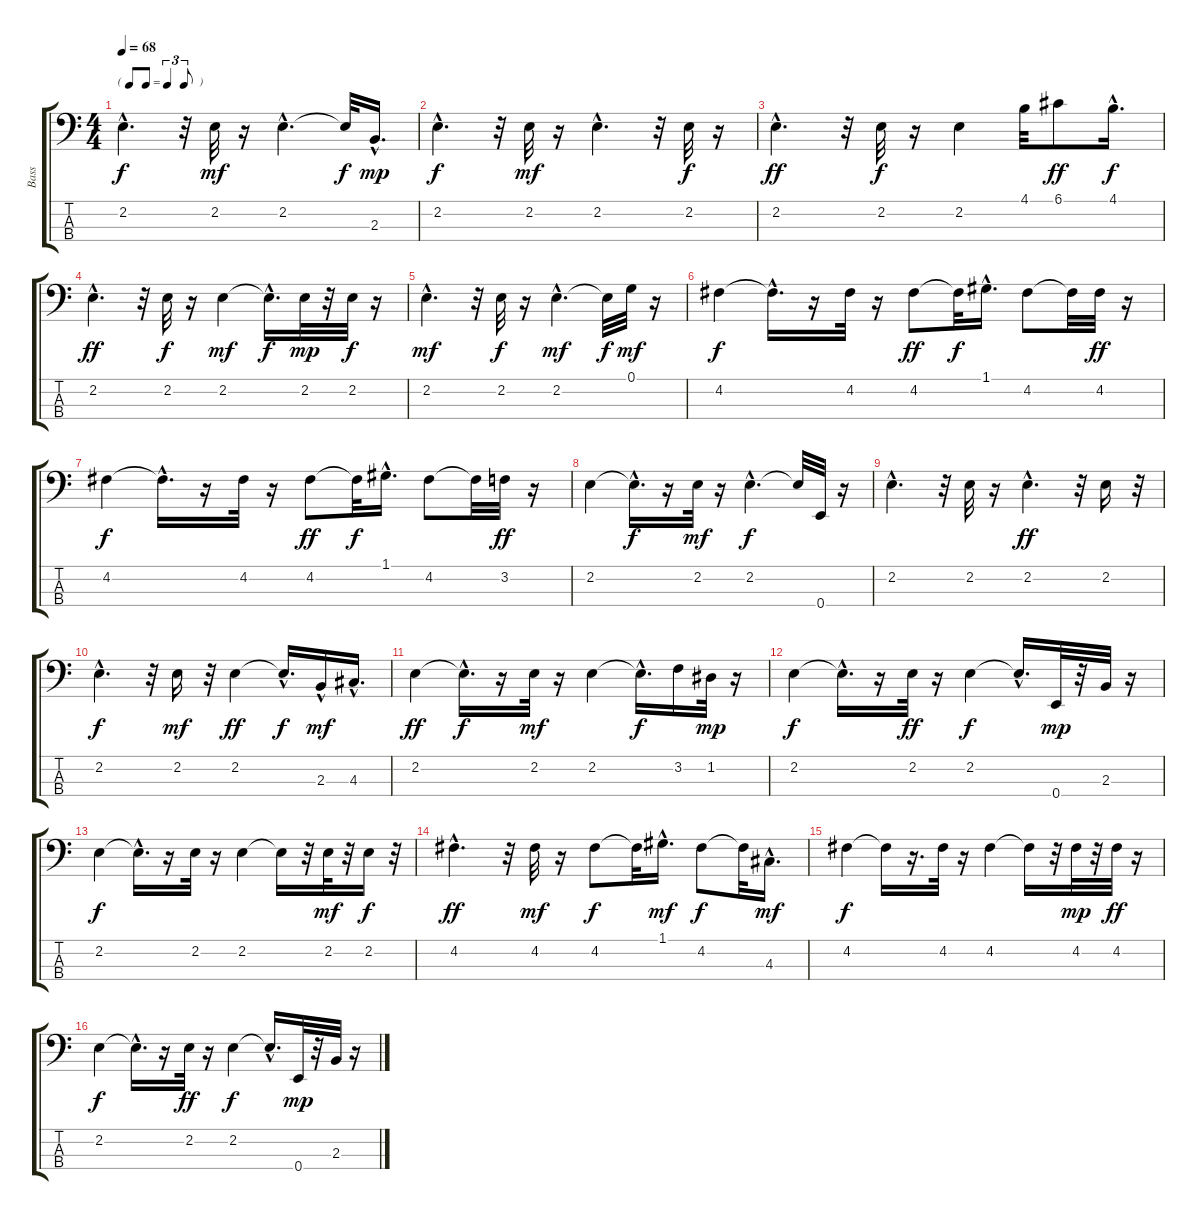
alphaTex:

\track ("Bass" "Bass") {instrument electricbassfinger}
\staff {score tabs}
\tuning (G2 D2 A1 E1) {hide}
\ts (4 4)
\tf triplet8th
\tempo 68
\clef f4
\ks c
2.2{hac}.4{d dy f instrument electricbassfinger} r.32 2.2.32{dy mf} r.16 2.2{hac}.4{d} 2.2{t}.32{dy f} 2.3{hac}.16{d dy mp} |
2.2{hac}.4{d dy f} r.32 2.2.32{dy mf} r.16 2.2{hac}.4{d} r.32 2.2.32{dy f} r.16 |
2.2{hac}.4{d dy ff} r.32 2.2.32{dy f} r.16 2.2.4 4.1.32 6.1.8{dy ff} 4.1{hac}.16{d dy f} |
2.2{hac}.4{d dy ff} r.32 2.2.32{dy f} r.16 2.2.4{dy mf} 2.2{hac t}.16{d dy f} 2.2.32{dy mp} r.32 2.2.32{dy f} r.16 |
2.2{hac}.4{d dy mf} r.32 2.2.32{dy f} r.16 2.2{hac}.4{d dy mf} 2.2{t}.32{dy f} 0.1.32{dy mf} r.16 |
4.2.4{dy f} 4.2{hac t}.16{d} r.16 4.2.32 r.16 4.2.8{dy ff} 4.2{t}.32{dy f} 1.1{hac}.16{d} 4.2.8 4.2{t}.32 4.2.32{dy ff} r.16 |
4.2.4{dy f} 4.2{hac t}.16{d} r.16 4.2.32 r.16 4.2.8{dy ff} 4.2{t}.32{dy f} 1.1{hac}.16{d} 4.2.8 4.2{t}.32 3.2.32{dy ff} r.16 |
2.2.4 2.2{hac t}.16{d dy f} r.16 2.2.32{dy mf} r.16 2.2{hac}.4{d dy f} 2.2{t}.32 0.4.32 r.16 |
2.2{hac}.4{d} r.32 2.2.32 r.16 2.2{hac}.4{d dy ff} r.32 2.2.16 r.32 |
2.2{hac}.4{d dy f} r.32 2.2.16{dy mf} r.32 2.2.4{dy ff} 2.2{hac t}.16{d dy f} 2.3{hac}.16{dy mf} 4.3{hac}.16{d} |
2.2.4{dy ff} 2.2{hac t}.16{d dy f} r.16 2.2.32{dy mf} r.16 2.2.4 2.2{hac t}.16{d dy f} 3.2.16 1.2.32{dy mp} r.16 |
2.2.4{dy f} 2.2{hac t}.16{d} r.16 2.2.32{dy ff} r.16 2.2.4{dy f} 2.2{hac t}.16{d} 0.4.32{dy mp} r.32 2.3.32 r.16 |
2.2.4{dy f} 2.2{hac t}.16{d} r.16 2.2.32 r.16 2.2.4 2.2{t}.16 r.32 2.2.32{dy mf} r.32 2.2.16{dy f} r.32 |
4.2{hac}.4{d dy ff} r.32 4.2.32{dy mf} r.16 4.2.8{dy f} 4.2{t}.32 1.1{hac}.16{d dy mf} 4.2.8{dy f} 4.2{t}.32 4.3{hac}.16{d dy mf} |
4.2.4{dy f} 4.2{t}.16 r.16{d} 4.2.32 r.16 4.2.4 4.2{t}.16 r.32 4.2.32{dy mp} r.32 4.2.32{dy ff} r.16 |
2.2.4{dy f} 2.2{hac t}.16{d} r.16 2.2.32{dy ff} r.16 2.2.4{dy f} 2.2{hac t}.16{d} 0.4.32{dy mp} r.32 2.3.32 r.16
